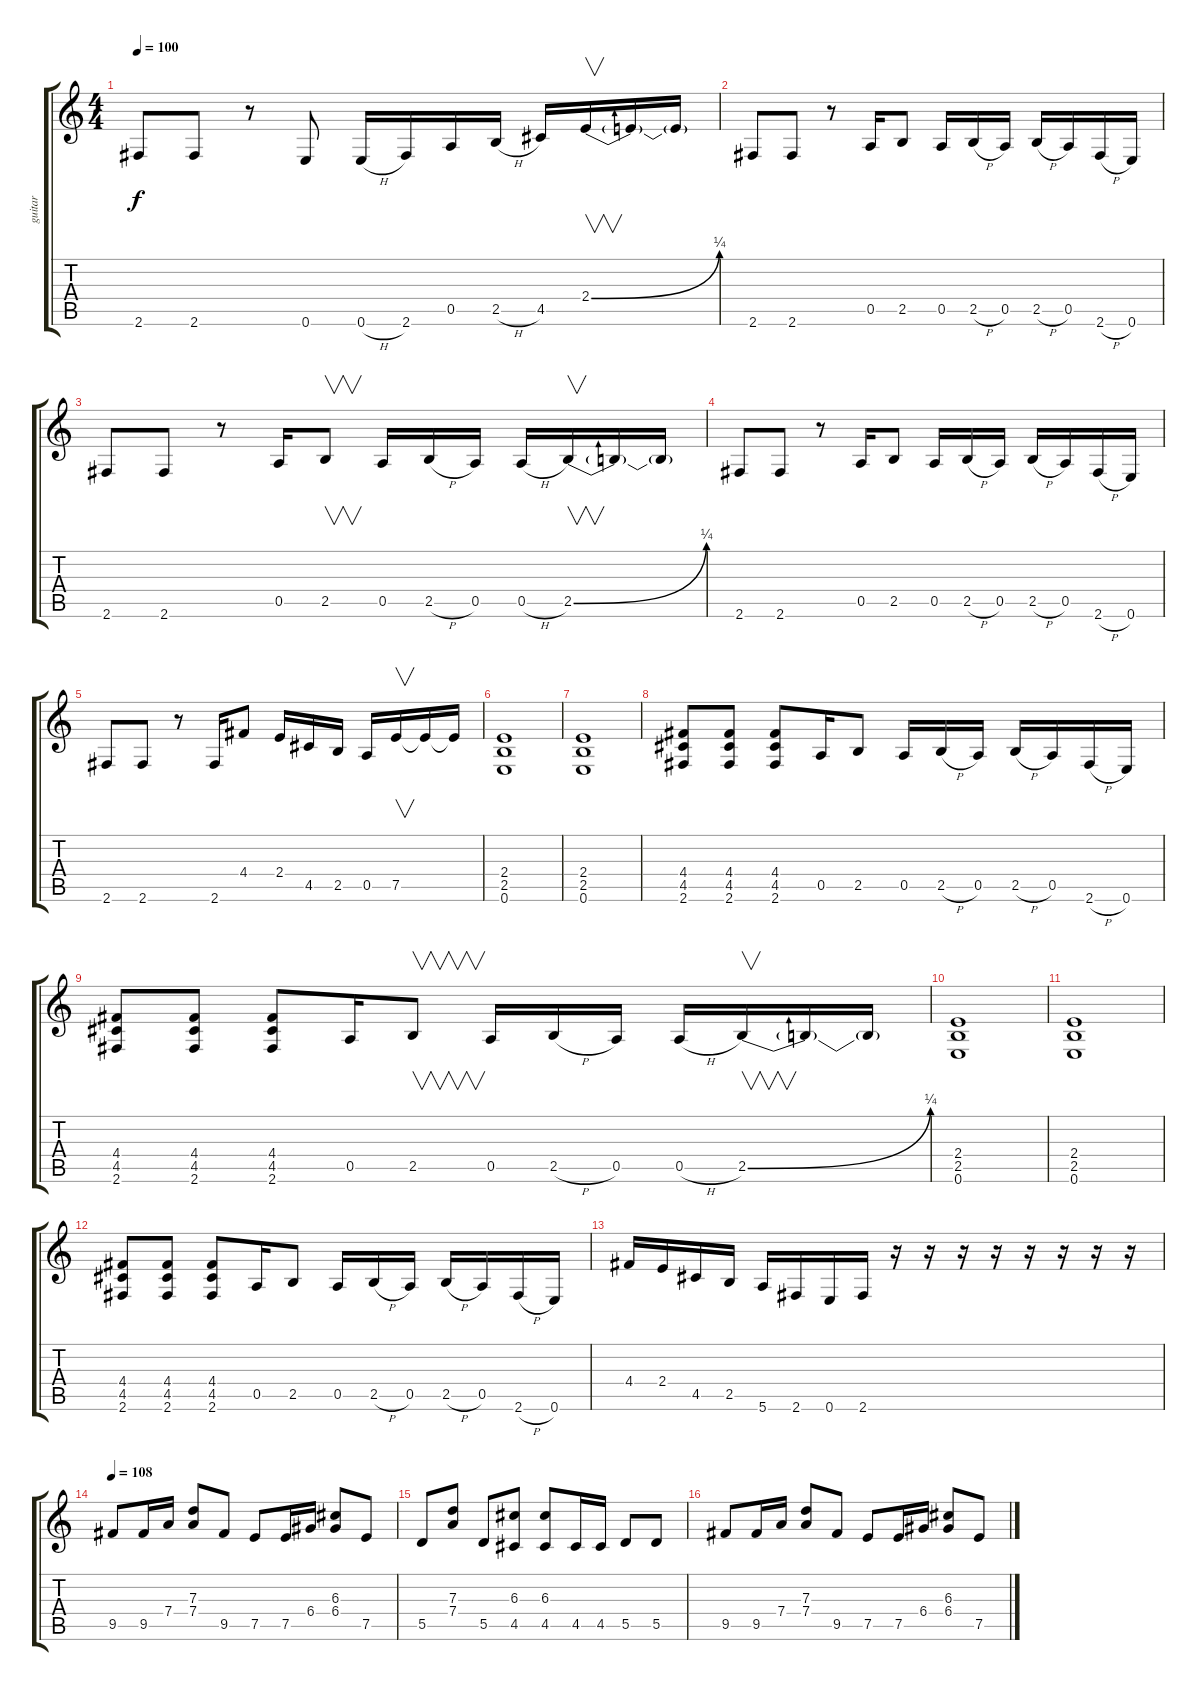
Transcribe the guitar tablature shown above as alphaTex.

\track ("guitar" "guitar") {instrument overdrivenguitar}
\staff {score tabs}
\tuning (E4 B3 G3 D3 A2 E2) {hide}
\ts (4 4)
\tempo 100
\clef g2
\ks c
2.6.8{dy f} 2.6.8 r.8 0.6.8 0.6{h}.16 2.6.16 0.5.16 2.5{h}.16 4.5.16 2.4{be (bend 0 0 60 1)}.16{v} 2.4{t}.16 2.4{t}.16 |
2.6.8 2.6.8 r.8 0.5.16 2.5.8 0.5.16 2.5{h}.16 0.5.16 2.5{h}.16 0.5.16 2.6{h}.16 0.6.16 |
2.6.8 2.6.8 r.8 0.5.16 2.5.8{v} 0.5.16 2.5{h}.16 0.5.16 0.5{h}.16 2.5{be (bend 0 0 60 1)}.16{v} 2.5{t}.16 2.5{t}.16 |
2.6.8 2.6.8 r.8 0.5.16 2.5.8 0.5.16 2.5{h}.16 0.5.16 2.5{h}.16 0.5.16 2.6{h}.16 0.6.16 |
2.6.8 2.6.8 r.8 2.6.16 4.4.8 2.4.16 4.5.16 2.5.16 0.5.16 7.5.16{v} 7.5{t}.16 7.5{t}.16 |
(2.4 2.5 0.6).1{instrument overdrivenguitar} |
(2.4 2.5 0.6).1 |
(4.4 4.5 2.6).8 (4.4 4.5 2.6).8 (4.4 4.5 2.6).8 0.5.16 2.5.8 0.5.16 2.5{h}.16 0.5.16 2.5{h}.16 0.5.16 2.6{h}.16 0.6.16 |
(4.4 4.5 2.6).8 (4.4 4.5 2.6).8 (4.4 4.5 2.6).8 0.5.16 2.5.8{v} 0.5.16 2.5{h}.16 0.5.16 0.5{h}.16 2.5{be (bend 0 0 60 1)}.16{v} 2.5{t}.16 2.5{t}.16 |
(2.4 2.5 0.6).1 |
(2.4 2.5 0.6).1 |
(4.4 4.5 2.6).8 (4.4 4.5 2.6).8 (4.4 4.5 2.6).8 0.5.16 2.5.8 0.5.16 2.5{h}.16 0.5.16 2.5{h}.16 0.5.16 2.6{h}.16 0.6.16 |
4.4.16 2.4.16 4.5.16 2.5.16 5.6.16 2.6.16 0.6.16 2.6.16 r.16 r.16 r.16 r.16 r.16 r.16 r.16 r.16 |
\tempo 108
9.5.8 9.5.16 7.4.16 (7.3 7.4).8 9.5.8 7.5.8 7.5.16 6.4.16 (6.3 6.4).8 7.5.8 |
5.5.8 (7.3 7.4).8 5.5.8 (6.3 4.5).8 (6.3 4.5).8 4.5.16 4.5.16 5.5.8 5.5.8 |
9.5.8 9.5.16 7.4.16 (7.3 7.4).8 9.5.8 7.5.8 7.5.16 6.4.16 (6.3 6.4).8 7.5.8
